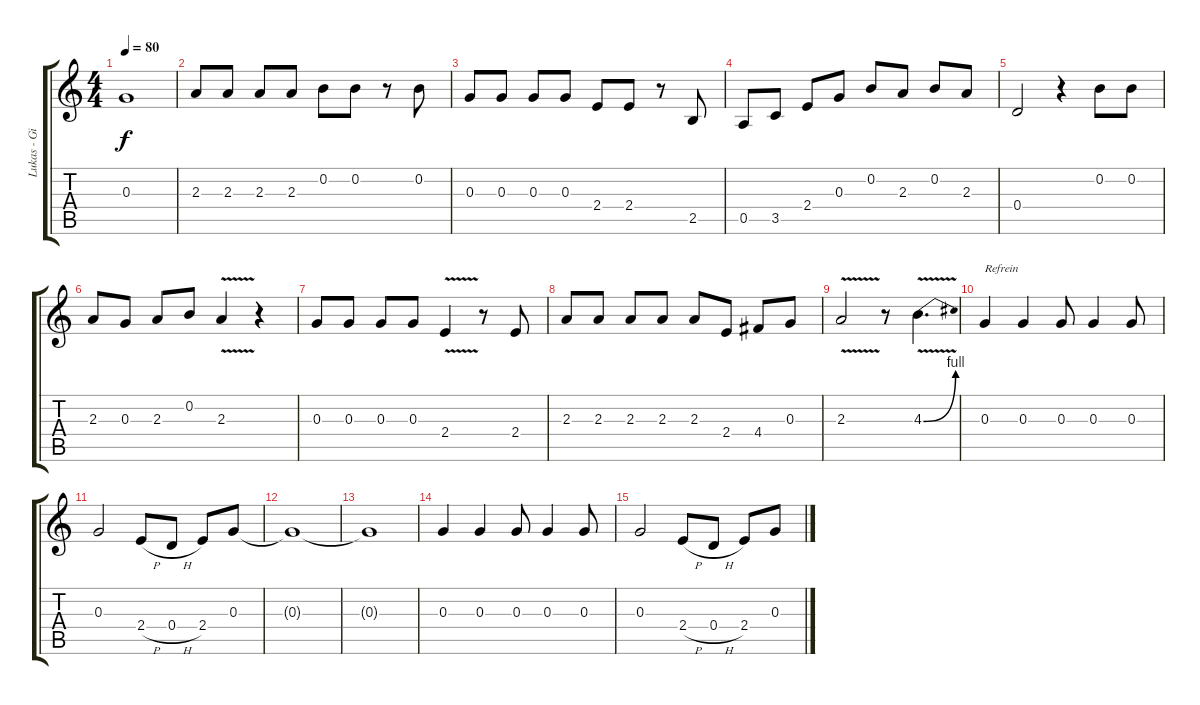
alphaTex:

\track ("Lukas - Gitaar" "Lukas - Gi") {instrument distortionguitar}
\staff {score tabs}
\tuning (E4 B3 G3 D3 A2 E2) {hide}
\ts (4 4)
\tempo 80
\clef g2
\ks c
0.3{t}.1{dy f} |
2.3.8 2.3.8 2.3.8 2.3.8 0.2.8 0.2.8 r.8 0.2.8 |
0.3.8 0.3.8 0.3.8 0.3.8 2.4.8 2.4.8 r.8 2.5.8 |
0.5.8 3.5.8 2.4.8 0.3.8 0.2.8 2.3.8 0.2.8 2.3.8 |
0.4.2 r.4 0.2.8 0.2.8 |
2.3.8 0.3.8 2.3.8 0.2.8 2.3{v}.4 r.4 |
0.3.8 0.3.8 0.3.8 0.3.8 2.4{v}.4 r.8 2.4.8 |
2.3.8 2.3.8 2.3.8 2.3.8 2.3.8 2.4.8 4.4.8 0.3.8 |
2.3{v}.2 r.8 4.3{be (bend 0 0 60 4) v}.4{d} |
0.3.4{txt "Refrein"} 0.3.4 0.3.8 0.3.4 0.3.8 |
0.3.2 2.4{h}.8 0.4{h}.8 2.4.8 0.3.8 |
0.3{t}.1 |
0.3{t}.1 |
0.3.4 0.3.4 0.3.8 0.3.4 0.3.8 |
0.3.2 2.4{h}.8 0.4{h}.8 2.4.8 0.3.8
